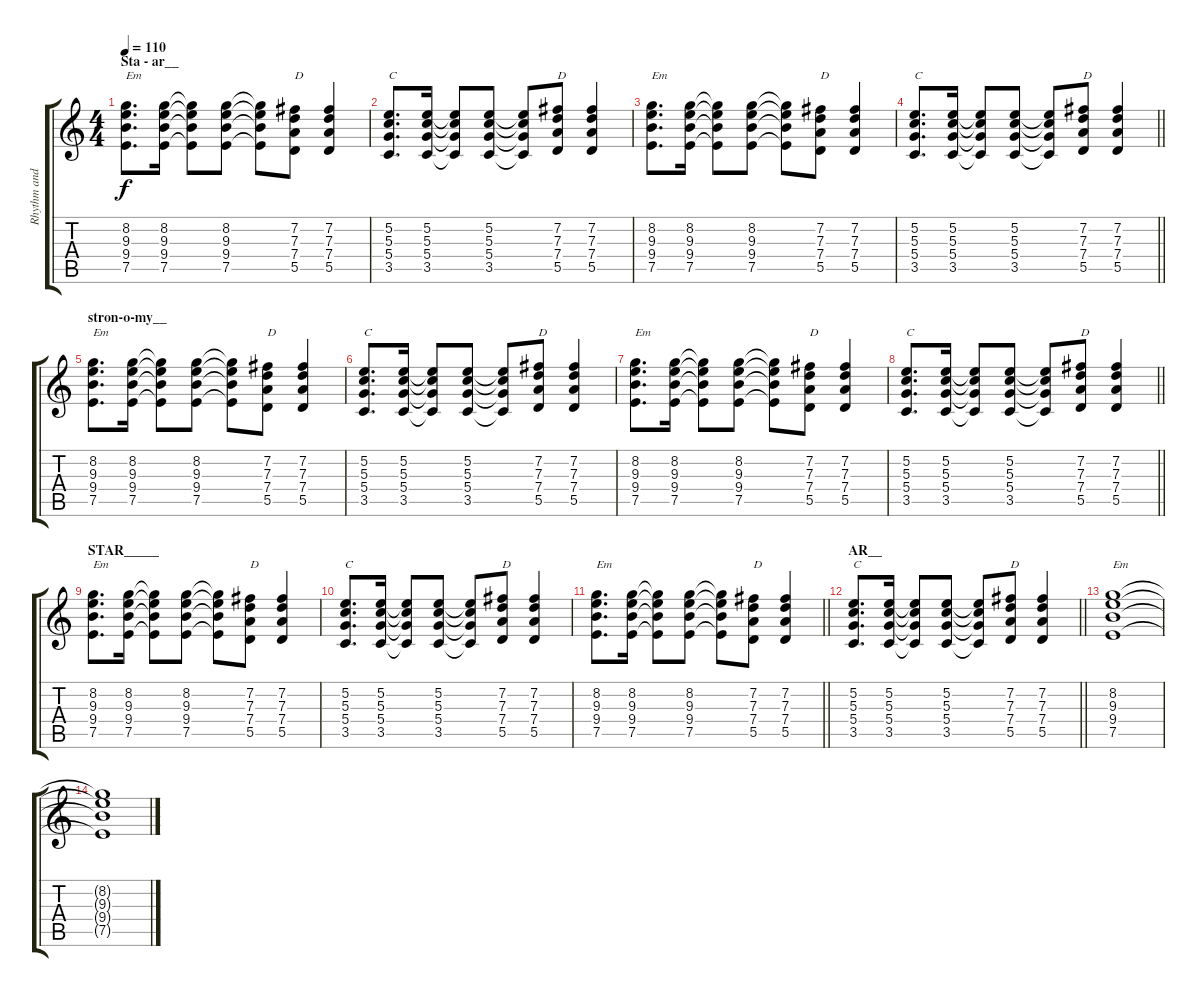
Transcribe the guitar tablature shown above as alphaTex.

\track ("Rhythm and Lead Guitar - Buck" "Rhythm and") {instrument overdrivenguitar}
\staff {score tabs}
\tuning (E4 B3 G3 D3 A2 E2) {hide}
\ts (4 4)
\section ("" "Sta - ar__")
\tempo 110
\clef g2
\ks c
(8.2 9.3 9.4 7.5).8{d txt "Em" dy f} (8.2 9.3 9.4 7.5).16 (8.2{t} 9.3{t} 9.4{t} 7.5{t}).8 (8.2 9.3 9.4 7.5).8 (8.2{t} 9.3{t} 9.4{t} 7.5{t}).8 (7.2 7.3 7.4 5.5).8{txt "D"} (7.2 7.3 7.4 5.5).4 |
(5.2 5.3 5.4 3.5).8{d txt "C"} (5.2 5.3 5.4 3.5).16 (5.2{t} 5.3{t} 5.4{t} 3.5{t}).8 (5.2 5.3 5.4 3.5).8 (5.2{t} 5.3{t} 5.4{t} 3.5{t}).8 (7.2 7.3 7.4 5.5).8{txt "D"} (7.2 7.3 7.4 5.5).4 |
(8.2 9.3 9.4 7.5).8{d txt "Em"} (8.2 9.3 9.4 7.5).16 (8.2{t} 9.3{t} 9.4{t} 7.5{t}).8 (8.2 9.3 9.4 7.5).8 (8.2{t} 9.3{t} 9.4{t} 7.5{t}).8 (7.2 7.3 7.4 5.5).8{txt "D"} (7.2 7.3 7.4 5.5).4 |
\barLineRight lightlight
(5.2 5.3 5.4 3.5).8{d txt "C"} (5.2 5.3 5.4 3.5).16 (5.2{t} 5.3{t} 5.4{t} 3.5{t}).8 (5.2 5.3 5.4 3.5).8 (5.2{t} 5.3{t} 5.4{t} 3.5{t}).8 (7.2 7.3 7.4 5.5).8{txt "D"} (7.2 7.3 7.4 5.5).4 |
\section ("" "stron-o-my__")
(8.2 9.3 9.4 7.5).8{d txt "Em"} (8.2 9.3 9.4 7.5).16 (8.2{t} 9.3{t} 9.4{t} 7.5{t}).8 (8.2 9.3 9.4 7.5).8 (8.2{t} 9.3{t} 9.4{t} 7.5{t}).8 (7.2 7.3 7.4 5.5).8{txt "D"} (7.2 7.3 7.4 5.5).4 |
(5.2 5.3 5.4 3.5).8{d txt "C"} (5.2 5.3 5.4 3.5).16 (5.2{t} 5.3{t} 5.4{t} 3.5{t}).8 (5.2 5.3 5.4 3.5).8 (5.2{t} 5.3{t} 5.4{t} 3.5{t}).8 (7.2 7.3 7.4 5.5).8{txt "D"} (7.2 7.3 7.4 5.5).4 |
(8.2 9.3 9.4 7.5).8{d txt "Em"} (8.2 9.3 9.4 7.5).16 (8.2{t} 9.3{t} 9.4{t} 7.5{t}).8 (8.2 9.3 9.4 7.5).8 (8.2{t} 9.3{t} 9.4{t} 7.5{t}).8 (7.2 7.3 7.4 5.5).8{txt "D"} (7.2 7.3 7.4 5.5).4 |
\barLineRight lightlight
(5.2 5.3 5.4 3.5).8{d txt "C"} (5.2 5.3 5.4 3.5).16 (5.2{t} 5.3{t} 5.4{t} 3.5{t}).8 (5.2 5.3 5.4 3.5).8 (5.2{t} 5.3{t} 5.4{t} 3.5{t}).8 (7.2 7.3 7.4 5.5).8{txt "D"} (7.2 7.3 7.4 5.5).4 |
\section ("" "STAR_____")
(8.2 9.3 9.4 7.5).8{d txt "Em"} (8.2 9.3 9.4 7.5).16 (8.2{t} 9.3{t} 9.4{t} 7.5{t}).8 (8.2 9.3 9.4 7.5).8 (8.2{t} 9.3{t} 9.4{t} 7.5{t}).8 (7.2 7.3 7.4 5.5).8{txt "D"} (7.2 7.3 7.4 5.5).4 |
(5.2 5.3 5.4 3.5).8{d txt "C"} (5.2 5.3 5.4 3.5).16 (5.2{t} 5.3{t} 5.4{t} 3.5{t}).8 (5.2 5.3 5.4 3.5).8 (5.2{t} 5.3{t} 5.4{t} 3.5{t}).8 (7.2 7.3 7.4 5.5).8{txt "D"} (7.2 7.3 7.4 5.5).4 |
\barLineRight lightlight
(8.2 9.3 9.4 7.5).8{d txt "Em"} (8.2 9.3 9.4 7.5).16 (8.2{t} 9.3{t} 9.4{t} 7.5{t}).8 (8.2 9.3 9.4 7.5).8 (8.2{t} 9.3{t} 9.4{t} 7.5{t}).8 (7.2 7.3 7.4 5.5).8{txt "D"} (7.2 7.3 7.4 5.5).4 |
\section ("" "AR__")
\barLineRight lightlight
(5.2 5.3 5.4 3.5).8{d txt "C"} (5.2 5.3 5.4 3.5).16 (5.2{t} 5.3{t} 5.4{t} 3.5{t}).8 (5.2 5.3 5.4 3.5).8 (5.2{t} 5.3{t} 5.4{t} 3.5{t}).8 (7.2 7.3 7.4 5.5).8{txt "D"} (7.2 7.3 7.4 5.5).4 |
(8.2 9.3 9.4 7.5).1{txt "Em"} |
(8.2{t} 9.3{t} 9.4{t} 7.5{t}).1
